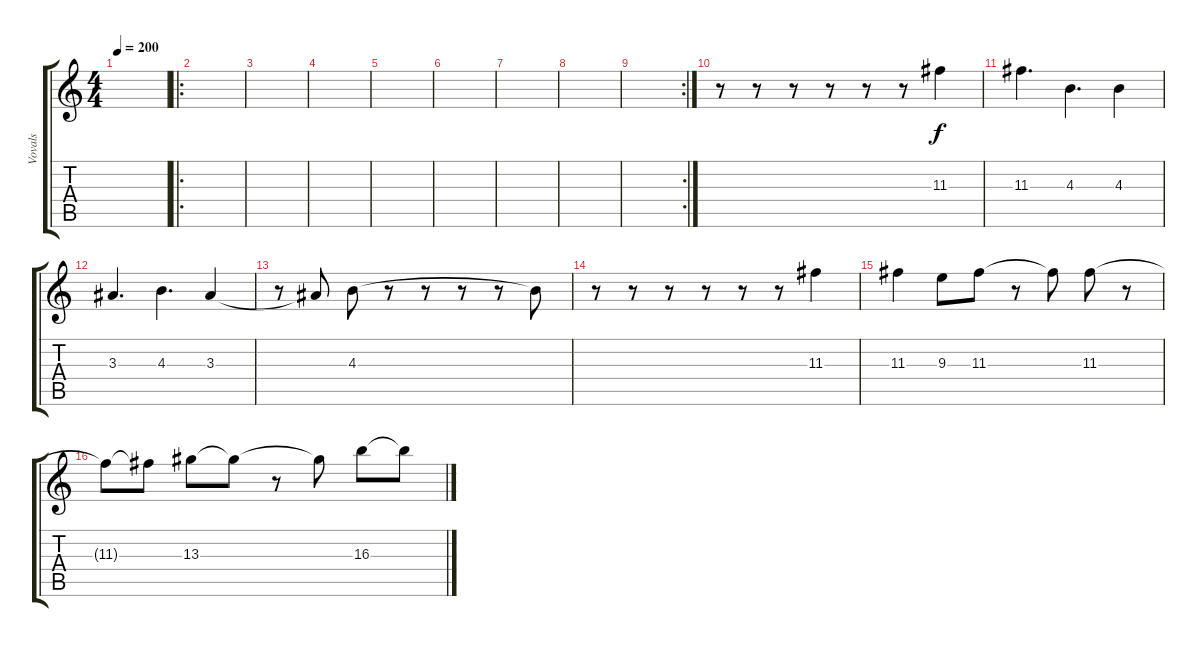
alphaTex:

\track ("Vovals" "Vovals") {instrument distortionguitar}
\staff {score tabs}
\tuning (E4 B3 G3 D3 A2 D2) {hide}
\ts (4 4)
\tempo 200
\clef g2
\ks c
|
\ro
|
|
|
|
|
|
|
\rc 2
|
r.8 r.8 r.8 r.8 r.8 r.8 11.3.4 |
11.3.4{d} 4.3.4{d} 4.3.4 |
3.3.4{d} 4.3.4{d} 3.3.4 |
r.8 3.3{t}.8 4.3.8 r.8 r.8 r.8 r.8 4.3{t}.8 |
r.8 r.8 r.8 r.8 r.8 r.8 11.3.4 |
11.3.4 9.3.8 11.3.8 r.8 11.3{t}.8 11.3.8 r.8 |
11.3{t}.8 11.3{t}.8 13.3.8 13.3{t}.8 r.8 13.3{t}.8 16.3.8 16.3{t}.8
